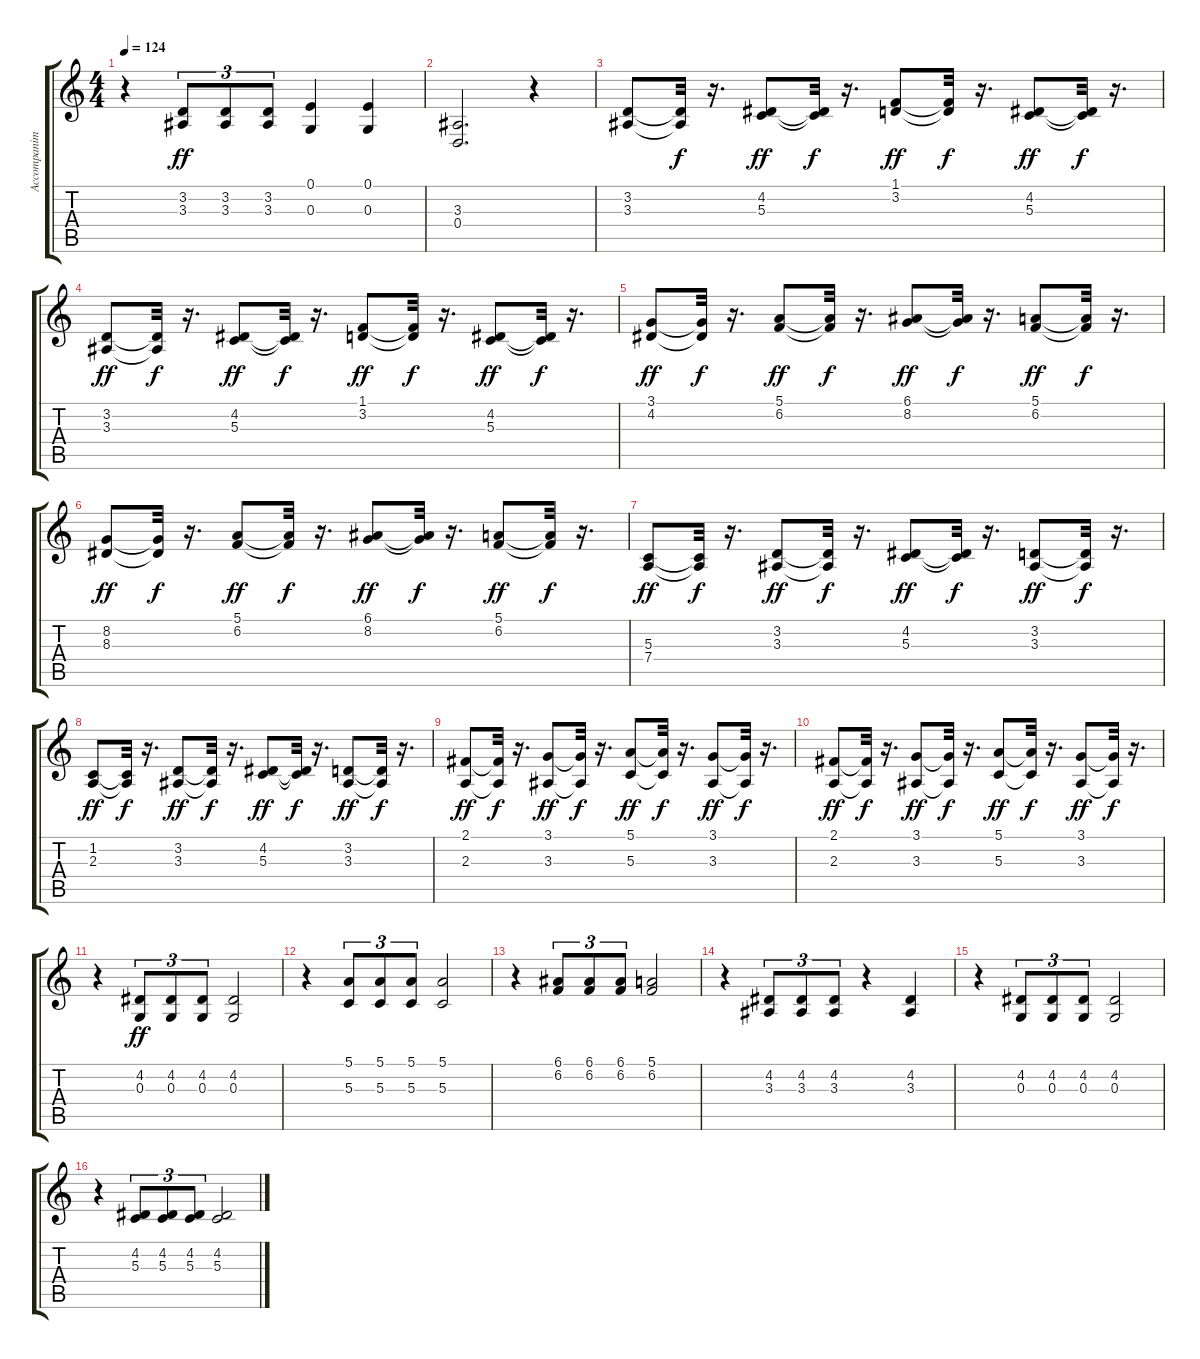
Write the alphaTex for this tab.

\track ("Accompaniment" "Accompanim") {instrument synthbrass1}
\staff {score tabs}
\tuning (E4 B3 G3 D3 A2 E2) {hide}
\ts (4 4)
\tempo 124
\clef g2
\ks c
r.4{dy ff} (3.2 3.3).8{tu (3 2)} (3.2 3.3).8{tu (3 2)} (3.2 3.3).8{tu (3 2)} (0.1 0.3).4 (0.1 0.3).4 |
(3.3 0.4).2{d} r.4 |
(3.2 3.3).8 (3.2{t} 3.3{t}).32{dy f} r.16{d} (4.2 5.3).8{dy ff} (4.2{t} 5.3{t}).32{dy f} r.16{d} (1.1 3.2).8{dy ff} (1.1{t} 3.2{t}).32{dy f} r.16{d} (4.2 5.3).8{dy ff} (4.2{t} 5.3{t}).32{dy f} r.16{d} |
(3.2 3.3).8{dy ff} (3.2{t} 3.3{t}).32{dy f} r.16{d} (4.2 5.3).8{dy ff} (4.2{t} 5.3{t}).32{dy f} r.16{d} (1.1 3.2).8{dy ff} (1.1{t} 3.2{t}).32{dy f} r.16{d} (4.2 5.3).8{dy ff} (4.2{t} 5.3{t}).32{dy f} r.16{d} |
(3.1 4.2).8{dy ff} (3.1{t} 4.2{t}).32{dy f} r.16{d} (5.1 6.2).8{dy ff} (5.1{t} 6.2{t}).32{dy f} r.16{d} (6.1 8.2).8{dy ff} (6.1{t} 8.2{t}).32{dy f} r.16{d} (5.1 6.2).8{dy ff} (5.1{t} 6.2{t}).32{dy f} r.16{d} |
(8.2 8.3).8{dy ff} (8.2{t} 8.3{t}).32{dy f} r.16{d} (5.1 6.2).8{dy ff} (5.1{t} 6.2{t}).32{dy f} r.16{d} (6.1 8.2).8{dy ff} (6.1{t} 8.2{t}).32{dy f} r.16{d} (5.1 6.2).8{dy ff} (5.1{t} 6.2{t}).32{dy f} r.16{d} |
(5.3 7.4).8{dy ff} (5.3{t} 7.4{t}).32{dy f} r.16{d} (3.2 3.3).8{dy ff} (3.2{t} 3.3{t}).32{dy f} r.16{d} (4.2 5.3).8{dy ff} (4.2{t} 5.3{t}).32{dy f} r.16{d} (3.2 3.3).8{dy ff} (3.2{t} 3.3{t}).32{dy f} r.16{d} |
(1.2 2.3).8{dy ff} (1.2{t} 2.3{t}).32{dy f} r.16{d} (3.2 3.3).8{dy ff} (3.2{t} 3.3{t}).32{dy f} r.16{d} (4.2 5.3).8{dy ff} (4.2{t} 5.3{t}).32{dy f} r.16{d} (3.2 3.3).8{dy ff} (3.2{t} 3.3{t}).32{dy f} r.16{d} |
(2.1 2.3).8{dy ff} (2.1{t} 2.3{t}).32{dy f} r.16{d} (3.1 3.3).8{dy ff} (3.1{t} 3.3{t}).32{dy f} r.16{d} (5.1 5.3).8{dy ff} (5.1{t} 5.3{t}).32{dy f} r.16{d} (3.1 3.3).8{dy ff} (3.1{t} 3.3{t}).32{dy f} r.16{d} |
(2.1 2.3).8{dy ff} (2.1{t} 2.3{t}).32{dy f} r.16{d} (3.1 3.3).8{dy ff} (3.1{t} 3.3{t}).32{dy f} r.16{d} (5.1 5.3).8{dy ff} (5.1{t} 5.3{t}).32{dy f} r.16{d} (3.1 3.3).8{dy ff} (3.1{t} 3.3{t}).32{dy f} r.16{d} |
r.4 (4.2 0.3).8{tu (3 2) dy ff} (4.2 0.3).8{tu (3 2)} (4.2 0.3).8{tu (3 2)} (4.2 0.3).2 |
r.4 (5.1 5.3).8{tu (3 2)} (5.1 5.3).8{tu (3 2)} (5.1 5.3).8{tu (3 2)} (5.1 5.3).2 |
r.4 (6.1 6.2).8{tu (3 2)} (6.1 6.2).8{tu (3 2)} (6.1 6.2).8{tu (3 2)} (5.1 6.2).2 |
r.4 (4.2 3.3).8{tu (3 2)} (4.2 3.3).8{tu (3 2)} (4.2 3.3).8{tu (3 2)} r.4 (4.2 3.3).4 |
r.4 (4.2 0.3).8{tu (3 2)} (4.2 0.3).8{tu (3 2)} (4.2 0.3).8{tu (3 2)} (4.2 0.3).2 |
r.4 (4.2 5.3).8{tu (3 2)} (4.2 5.3).8{tu (3 2)} (4.2 5.3).8{tu (3 2)} (4.2 5.3).2
